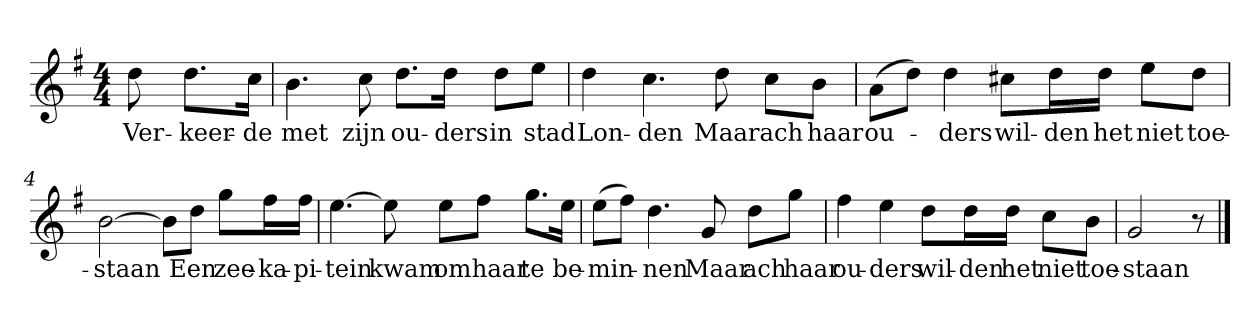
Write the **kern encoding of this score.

**kern	**text
*part1	*part1
*staff1	*staff1
*clefG2	*
*k[f#]	*
*G:	*
*M4/4	*
*MM120	*
=	=
8dd	Ver-
8.dd\L	-keer-
16cc\Jk	-de
=1	=1
4.b	met
8cc	zijn
8.dd\L	ou-
16dd\Jk	-ders
8dd\L	in
8ee\J	stad
=2	=2
4dd	Lon-
4.cc	-den
8dd	Maar
8cc\L	ach
8b\J	haar
=3	=3
(8a\L	ou-
8dd\J)	.
4dd	-ders
8cc#X\L	wil-
16dd\L	-den
16dd\JJ	het
8ee\L	niet
8dd\J	toe-
=4	=4
[2b	-staan
8b\L]	.
8dd\J	Een
8gg\L	zee-
16ff#\L	-ka-
16ff#\JJ	-pi-
=5	=5
[4.ee	-tein
8ee]	kwam
8ee\L	om
8ff#\J	haar
8.gg\L	te
16ee\Jk	be-
=6	=6
(8ee\L	-min-
8ff#\J)	.
4.dd	-nen
8g	Maar
8dd\L	ach
8gg\J	haar
=7	=7
4ff#	ou-
4ee	-ders
8dd\L	wil-
16dd\L	-den
16dd\JJ	het
8cc\L	niet
8b\J	toe-
=8	=8
2g	-staan
8r	.
==	==
*-	*-
